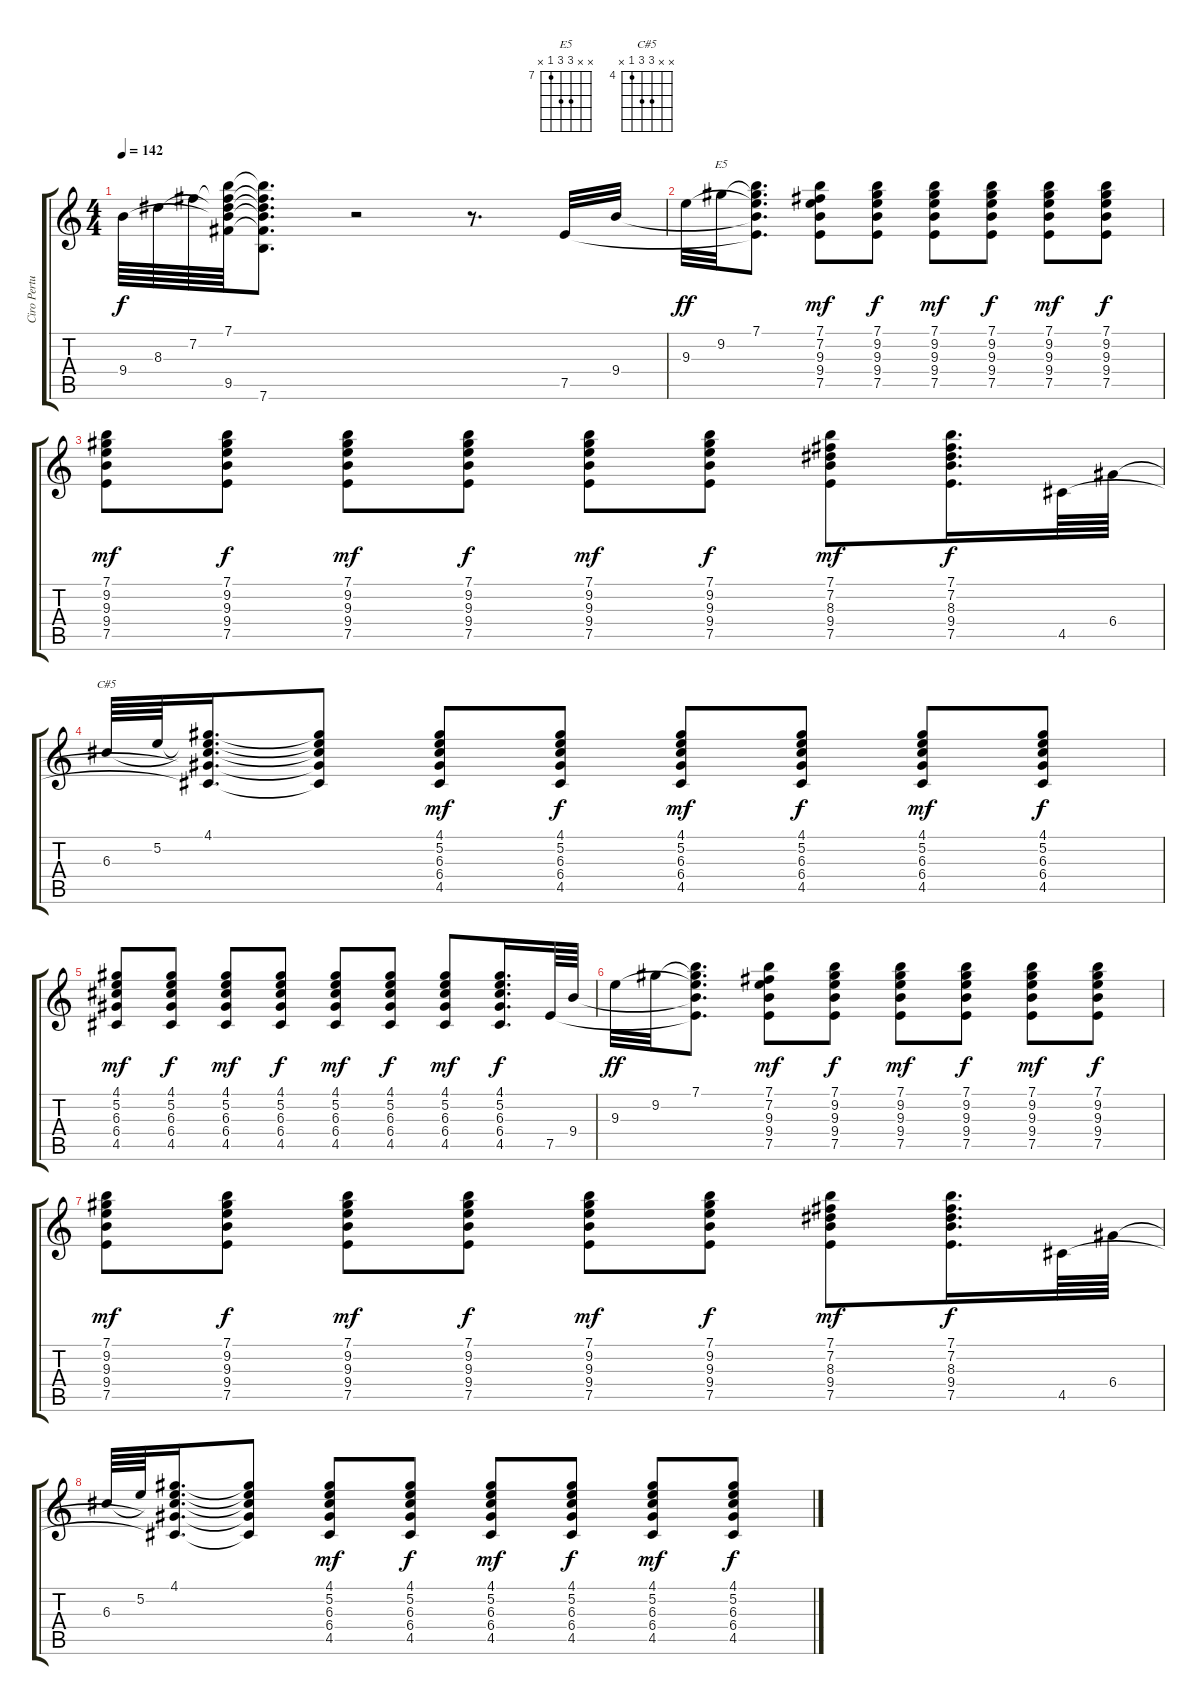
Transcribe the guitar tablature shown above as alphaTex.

\track ("Ciro Pertusi" "Ciro Pertu") {instrument acousticguitarsteel}
\staff {score tabs}
\tuning (E4 B3 G3 D3 A2 E2) {hide}
\chord ("E5" x x 9 9 7 x) {firstfret 7}
\chord ("C#5" x x 6 6 4 x) {firstfret 4}
\ts (4 4)
\tempo 142
\clef g2
\ks c
9.4.64{dy f} 8.3.64 7.2.64 (7.1 7.2{t} 8.3{t} 9.4{t} 9.5{t}).64 (7.1{t} 7.2{t} 8.3{t} 9.4{t} 9.5{t} 7.6{t}).8{d} r.2 r.8{d} 7.5.32 9.4.32 |
9.3.32{dy ff} 9.2.32{ch "E5"} (7.1 9.2{t} 9.3{t} 9.4{t} 7.5{t}).8{d} (7.1 7.2 9.3 9.4 7.5).8{dy mf} (7.1 9.2 9.3 9.4 7.5).8{dy f} (7.1 9.2 9.3 9.4 7.5).8{dy mf} (7.1 9.2 9.3 9.4 7.5).8{dy f} (7.1 9.2 9.3 9.4 7.5).8{dy mf} (7.1 9.2 9.3 9.4 7.5).8{dy f} |
(7.1 9.2 9.3 9.4 7.5).8{dy mf} (7.1 9.2 9.3 9.4 7.5).8{dy f} (7.1 9.2 9.3 9.4 7.5).8{dy mf} (7.1 9.2 9.3 9.4 7.5).8{dy f} (7.1 9.2 9.3 9.4 7.5).8{dy mf} (7.1 9.2 9.3 9.4 7.5).8{dy f} (7.1 7.2 8.3 9.4 7.5).8{dy mf} (7.1 7.2 8.3 9.4 7.5).16{d dy f} 4.5.64 6.4.64 |
6.3.64{ch "C#5"} 5.2.64 (4.1 5.2{t} 6.3{t} 6.4{t} 4.5{t}).16{d} (4.1{t} 5.2{t} 6.3{t} 6.4{t} 4.5{t}).8 (4.1 5.2 6.3 6.4 4.5).8{dy mf} (4.1 5.2 6.3 6.4 4.5).8{dy f} (4.1 5.2 6.3 6.4 4.5).8{dy mf} (4.1 5.2 6.3 6.4 4.5).8{dy f} (4.1 5.2 6.3 6.4 4.5).8{dy mf} (4.1 5.2 6.3 6.4 4.5).8{dy f} |
(4.1 5.2 6.3 6.4 4.5).8{dy mf} (4.1 5.2 6.3 6.4 4.5).8{dy f} (4.1 5.2 6.3 6.4 4.5).8{dy mf} (4.1 5.2 6.3 6.4 4.5).8{dy f} (4.1 5.2 6.3 6.4 4.5).8{dy mf} (4.1 5.2 6.3 6.4 4.5).8{dy f} (4.1 5.2 6.3 6.4 4.5).8{dy mf} (4.1 5.2 6.3 6.4 4.5).16{d dy f} 7.5.64 9.4.64 |
9.3.32{dy ff} 9.2.32 (7.1 9.2{t} 9.3{t} 9.4{t} 7.5{t}).8{d} (7.1 7.2 9.3 9.4 7.5).8{dy mf} (7.1 9.2 9.3 9.4 7.5).8{dy f} (7.1 9.2 9.3 9.4 7.5).8{dy mf} (7.1 9.2 9.3 9.4 7.5).8{dy f} (7.1 9.2 9.3 9.4 7.5).8{dy mf} (7.1 9.2 9.3 9.4 7.5).8{dy f} |
(7.1 9.2 9.3 9.4 7.5).8{dy mf} (7.1 9.2 9.3 9.4 7.5).8{dy f} (7.1 9.2 9.3 9.4 7.5).8{dy mf} (7.1 9.2 9.3 9.4 7.5).8{dy f} (7.1 9.2 9.3 9.4 7.5).8{dy mf} (7.1 9.2 9.3 9.4 7.5).8{dy f} (7.1 7.2 8.3 9.4 7.5).8{dy mf} (7.1 7.2 8.3 9.4 7.5).16{d dy f} 4.5.64 6.4.64 |
6.3.64 5.2.64 (4.1 5.2{t} 6.3{t} 6.4{t} 4.5{t}).16{d} (4.1{t} 5.2{t} 6.3{t} 6.4{t} 4.5{t}).8 (4.1 5.2 6.3 6.4 4.5).8{dy mf} (4.1 5.2 6.3 6.4 4.5).8{dy f} (4.1 5.2 6.3 6.4 4.5).8{dy mf} (4.1 5.2 6.3 6.4 4.5).8{dy f} (4.1 5.2 6.3 6.4 4.5).8{dy mf} (4.1 5.2 6.3 6.4 4.5).8{dy f}
